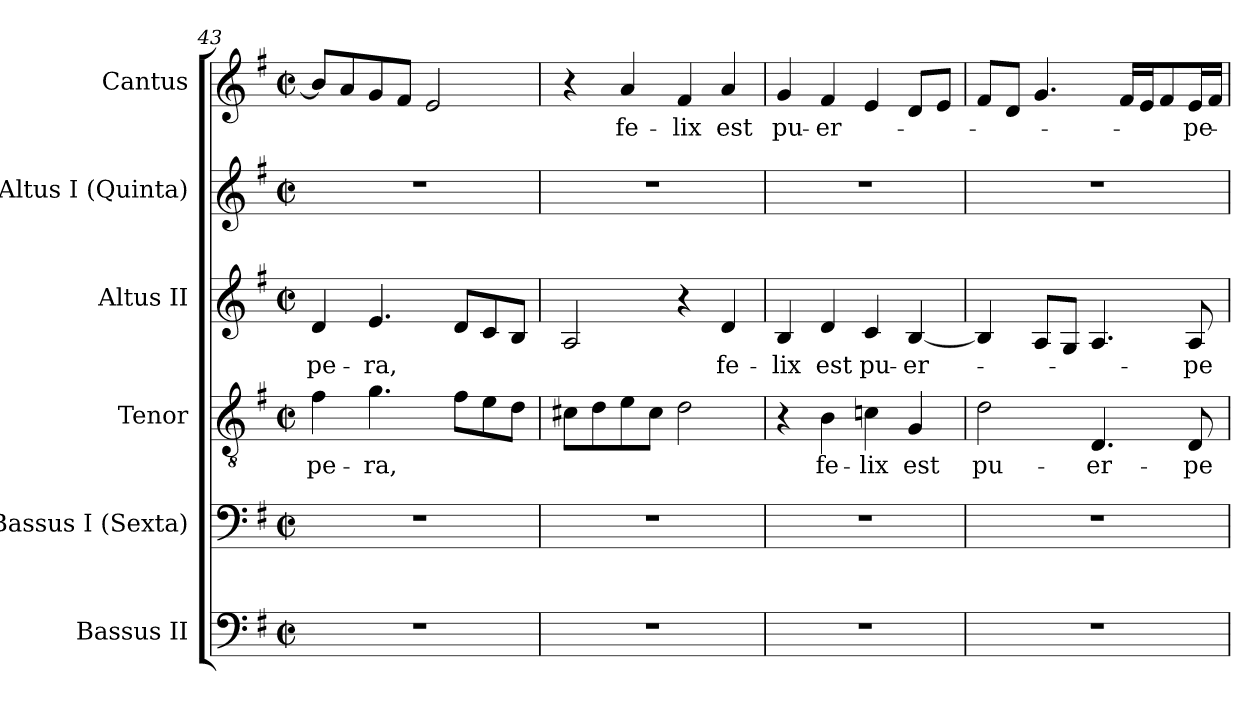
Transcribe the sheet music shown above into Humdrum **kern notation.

**kern	**kern	**kern	**text	**kern	**text	**kern	**kern	**text
*part6	*part5	*part4	*part4	*part3	*part3	*part2	*part1	*part1
*staff6	*staff5	*staff4	*staff4	*staff3	*staff3	*staff2	*staff1	*staff1
*I"Bassus II	*I"Bassus I (Sexta)	*I"Tenor	*	*I"Altus II	*	*I"Altus I (Quinta)	*I"Cantus	*
*I'B.	*I'B.	*I'T.	*	*I'A.	*	*I'A.	*I'S.	*
*clefF4	*clefF4	*clefGv2	*	*clefG2	*	*clefG2	*clefG2	*
*	*	*ITrd7c12	*	*	*	*	*	*
*k[f#]	*k[f#]	*k[f#]	*	*k[f#]	*	*k[f#]	*k[f#]	*
*G:	*G:	*G:	*	*G:	*	*G:	*G:	*
*M2/2	*M2/2	*M2/2	*	*M2/2	*	*M2/2	*M2/2	*
*met(c|)	*met(c|)	*met(c|)	*	*met(c|)	*	*met(c|)	*met(c|)	*
=43	=43	=43	=43	=43	=43	=43	=43	=43
!	!	!	!LO:LY:b:color=#000000	!	!	!	!	!
!	!	!	!	!	!LO:LY:b:color=#000000	!	!	!
1r	1r	4F#i\	-pe-	4di/	-pe-	1r	8bi/L]	.
.	.	.	.	.	.	.	8ai/	.
!	!	!	!LO:LY:b:color=#000000	!	!	!	!	!
!	!	!	!	!	!LO:LY:b:color=#000000	!	!	!
.	.	4.Gi\	-ra,	4.ei/	-ra,	.	8gi/	.
.	.	.	.	.	.	.	8f#i/J	.
.	.	.	.	.	.	.	2ei/	.
.	.	8F#i\L	.	8di/L	.	.	.	.
.	.	8Ei\	.	8ci/	.	.	.	.
.	.	8Di\J	.	8Bi/J	.	.	.	.
=44	=44	=44	=44	=44	=44	=44	=44	=44
1r	1r	8C#Xi\L	.	2Ai/	.	1r	4r	.
.	.	8Di\	.	.	.	.	.	.
!	!	!	!	!	!	!	!	!LO:LY:b:color=#000000
.	.	8Ei\	.	.	.	.	4ai/	fe-
.	.	8C#i\J	.	.	.	.	.	.
!	!	!	!	!	!	!	!	!LO:LY:b:color=#000000
.	.	2Di\	.	4r	.	.	4f#i/	-lix
!	!	!	!	!	!LO:LY:b:color=#000000	!	!	!
!	!	!	!	!	!	!	!	!LO:LY:b:color=#000000
.	.	.	.	4di/	fe-	.	4ai/	est
=45	=45	=45	=45	=45	=45	=45	=45	=45
!	!	!	!	!	!LO:LY:b:color=#000000	!	!	!
!	!	!	!	!	!	!	!	!LO:LY:b:color=#000000
1r	1r	4r	.	4Bi/	-lix	1r	4gi/	pu-
!	!	!	!LO:LY:b:color=#000000	!	!	!	!	!
!	!	!	!	!	!LO:LY:b:color=#000000	!	!	!
!	!	!	!	!	!	!	!	!LO:LY:b:color=#000000
.	.	4BBi\	fe-	4di/	est	.	4f#i/	-er-
!	!	!	!LO:LY:b:color=#000000	!	!	!	!	!
!	!	!	!	!	!LO:LY:b:color=#000000	!	!	!
.	.	4Cni\	-lix	4ci/	pu-	.	4ei/	.
!	!	!	!LO:LY:b:color=#000000	!	!	!	!	!
!	!	!	!	!	!LO:LY:b:color=#000000	!	!	!
.	.	4GGi/	est	[<4Bi/	-er-	.	8di/L	.
.	.	.	.	.	.	.	8ei/J	.
!!LO:LB:g=z
=46	=46	=46	=46	=46	=46	=46	=46	=46
!	!	!	!LO:LY:b:color=#000000	!	!	!	!	!
1r	1r	2Di\	pu-	4Bi/]	.	1r	8f#i/L	.
.	.	.	.	.	.	.	8di/J	.
.	.	.	.	8Ai/L	.	.	4.gi/	.
.	.	.	.	8Gi/J	.	.	.	.
!	!	!	!LO:LY:b:color=#000000	!	!	!	!	!
.	.	4.DDi/	-er-	4.Ai/	.	.	.	.
.	.	.	.	.	.	.	16f#i/LL	.
.	.	.	.	.	.	.	16ei/J	.
.	.	.	.	.	.	.	8f#i/	.
!	!	!	!LO:LY:b:color=#000000	!	!	!	!	!
!	!	!	!	!	!LO:LY:b:color=#000000	!	!	!
!	!	!	!	!	!	!	!	!LO:LY:b:color=#000000
.	.	8DDi/	-pe-	8Ai/	-pe-	.	16ei/L	-pe-
.	.	.	.	.	.	.	16f#i/JJ	.
=	=	=	=	=	=	=	=	=
*-	*-	*-	*-	*-	*-	*-	*-	*-
